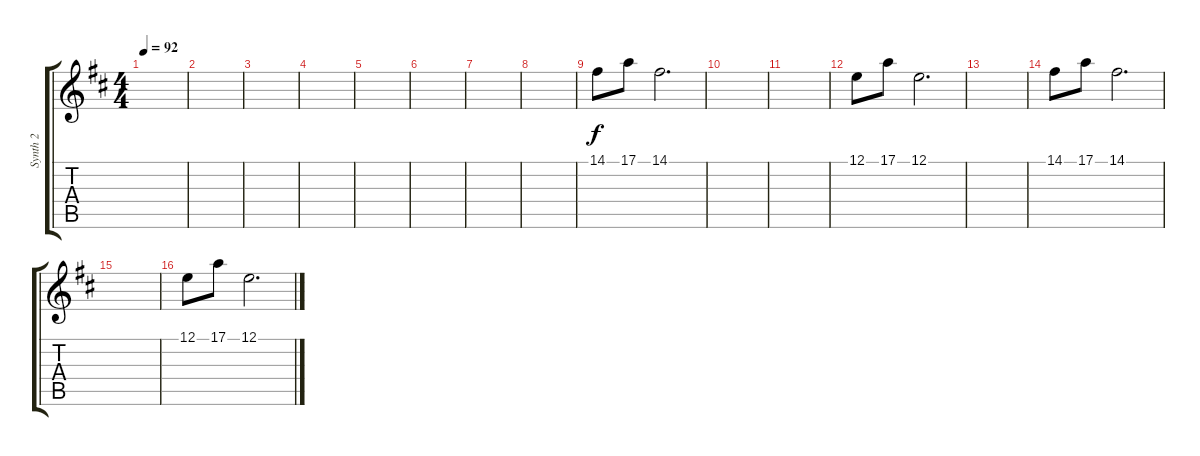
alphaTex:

\track ("Synth 2" "Synth 2") {instrument pad3polysynth}
\staff {score tabs}
\tuning (E4 B3 G3 D3 A2 E2) {hide}
\ts (4 4)
\tempo 92
\clef g2
\ks d
|
|
|
|
|
|
|
|
14.1.8 17.1.8 14.1.2{d} |
|
|
12.1.8 17.1.8 12.1.2{d} |
|
14.1.8 17.1.8 14.1.2{d} |
|
12.1.8 17.1.8 12.1.2{d}
